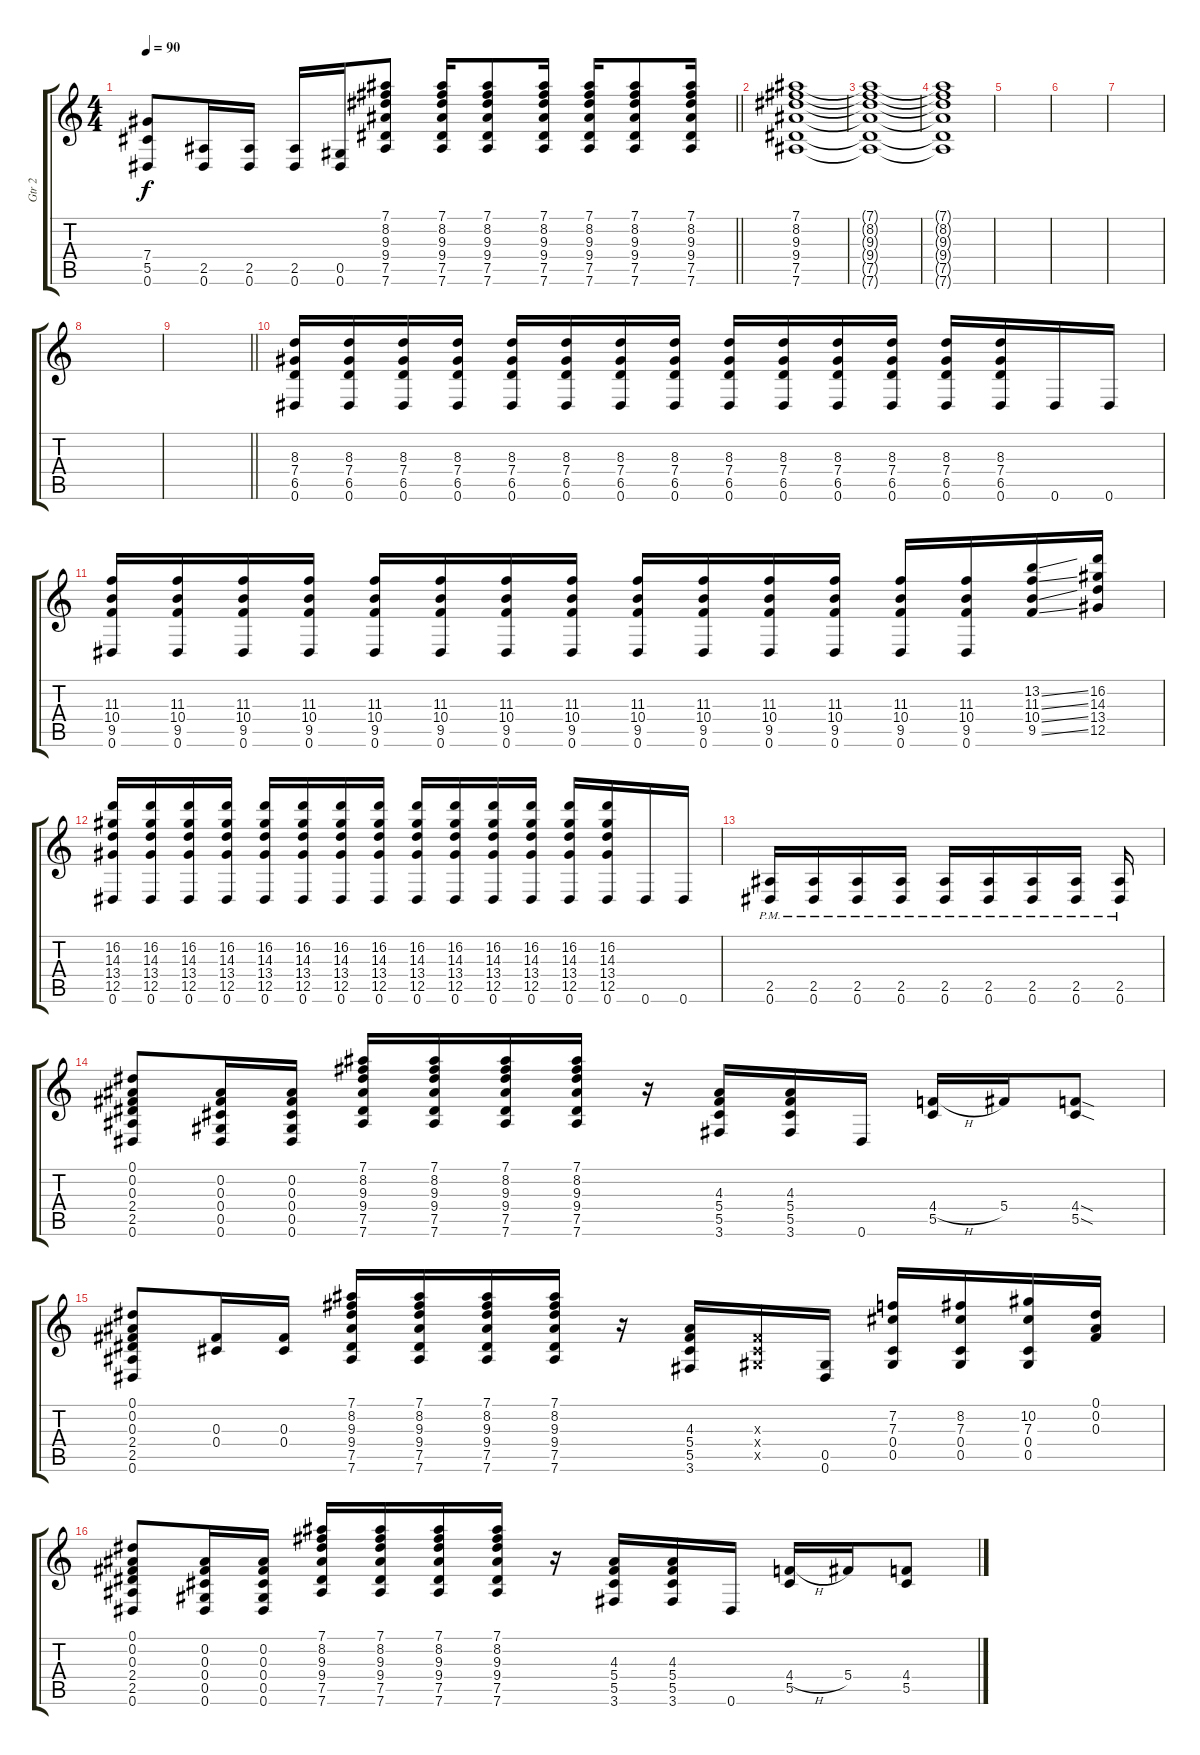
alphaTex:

\track ("Gtr 2" "Gtr 2") {instrument overdrivenguitar}
\staff {score tabs}
\tuning (Eb4 Bb3 Gb3 Db3 Ab2 Eb2) {hide}
\ts (4 4)
\tempo 90
\clef g2
\barLineRight lightlight
\ks c
(7.4 5.5 0.6).8{dy f} (2.5 0.6).16 (2.5 0.6).16 (2.5 0.6).16 (0.5 0.6).16 (7.1 8.2 9.3 9.4 7.5 7.6).8 (7.1 8.2 9.3 9.4 7.5 7.6).16 (7.1 8.2 9.3 9.4 7.5 7.6).8 (7.1 8.2 9.3 9.4 7.5 7.6).16 (7.1 8.2 9.3 9.4 7.5 7.6).16 (7.1 8.2 9.3 9.4 7.5 7.6).8 (7.1 8.2 9.3 9.4 7.5 7.6).16 |
(7.1 8.2 9.3 9.4 7.5 7.6).1{volume 3} |
(7.1{t} 8.2{t} 9.3{t} 9.4{t} 7.5{t} 7.6{t}).1 |
(7.1{t} 8.2{t} 9.3{t} 9.4{t} 7.5{t} 7.6{t}).1 |
|
|
|
|
\barLineRight lightlight
|
(8.3 7.4 6.5 0.6).16{volume 13} (8.3 7.4 6.5 0.6).16 (8.3 7.4 6.5 0.6).16 (8.3 7.4 6.5 0.6).16 (8.3 7.4 6.5 0.6).16 (8.3 7.4 6.5 0.6).16 (8.3 7.4 6.5 0.6).16 (8.3 7.4 6.5 0.6).16 (8.3 7.4 6.5 0.6).16 (8.3 7.4 6.5 0.6).16 (8.3 7.4 6.5 0.6).16 (8.3 7.4 6.5 0.6).16 (8.3 7.4 6.5 0.6).16 (8.3 7.4 6.5 0.6).16 0.6.16 0.6.16 |
(11.3 10.4 9.5 0.6).16 (11.3 10.4 9.5 0.6).16 (11.3 10.4 9.5 0.6).16 (11.3 10.4 9.5 0.6).16 (11.3 10.4 9.5 0.6).16 (11.3 10.4 9.5 0.6).16 (11.3 10.4 9.5 0.6).16 (11.3 10.4 9.5 0.6).16 (11.3 10.4 9.5 0.6).16 (11.3 10.4 9.5 0.6).16 (11.3 10.4 9.5 0.6).16 (11.3 10.4 9.5 0.6).16 (11.3 10.4 9.5 0.6).16 (11.3 10.4 9.5 0.6).16 (13.2{ss} 11.3{ss} 10.4{ss} 9.5{ss}).16 (16.2 14.3 13.4 12.5).16 |
(16.2 14.3 13.4 12.5 0.6).16 (16.2 14.3 13.4 12.5 0.6).16 (16.2 14.3 13.4 12.5 0.6).16 (16.2 14.3 13.4 12.5 0.6).16 (16.2 14.3 13.4 12.5 0.6).16 (16.2 14.3 13.4 12.5 0.6).16 (16.2 14.3 13.4 12.5 0.6).16 (16.2 14.3 13.4 12.5 0.6).16 (16.2 14.3 13.4 12.5 0.6).16 (16.2 14.3 13.4 12.5 0.6).16 (16.2 14.3 13.4 12.5 0.6).16 (16.2 14.3 13.4 12.5 0.6).16 (16.2 14.3 13.4 12.5 0.6).16 (16.2 14.3 13.4 12.5 0.6).16 0.6.16 0.6.16 |
(2.5{pm} 0.6{pm}).16 (2.5{pm} 0.6{pm}).16 (2.5{pm} 0.6{pm}).16 (2.5{pm} 0.6{pm}).16 (2.5{pm} 0.6{pm}).16 (2.5{pm} 0.6{pm}).16 (2.5{pm} 0.6{pm}).16 (2.5{pm} 0.6{pm}).16 (2.5{pm} 0.6{pm}).16 |
(0.1 0.2 0.3 2.4 2.5 0.6).8{volume 13} (0.2 0.3 0.4 0.5 0.6).16 (0.2 0.3 0.4 0.5 0.6).16 (7.1 8.2 9.3 9.4 7.5 7.6).16 (7.1 8.2 9.3 9.4 7.5 7.6).16 (7.1 8.2 9.3 9.4 7.5 7.6).16 (7.1 8.2 9.3 9.4 7.5 7.6).16 r.16 (4.3 5.4 5.5 3.6).16 (4.3 5.4 5.5 3.6).16 0.6.16 (4.4{h} 5.5).16 5.4.16 (4.4{sod} 5.5{sod}).8 |
(0.1 0.2 0.3 2.4 2.5 0.6).8 (0.3 0.4).16 (0.3 0.4).16 (7.1 8.2 9.3 9.4 7.5 7.6).16 (7.1 8.2 9.3 9.4 7.5 7.6).16 (7.1 8.2 9.3 9.4 7.5 7.6).16 (7.1 8.2 9.3 9.4 7.5 7.6).16 r.16 (4.3 5.4 5.5 3.6).16 (0.3{x} 0.4{x} 0.5{x}).16 (0.5 0.6).16 (7.2 7.3 0.4 0.5).16 (8.2 7.3 0.4 0.5).16 (10.2 7.3 0.4 0.5).16 (0.1 0.2 0.3).16 |
(0.1 0.2 0.3 2.4 2.5 0.6).8 (0.2 0.3 0.4 0.5 0.6).16 (0.2 0.3 0.4 0.5 0.6).16 (7.1 8.2 9.3 9.4 7.5 7.6).16 (7.1 8.2 9.3 9.4 7.5 7.6).16 (7.1 8.2 9.3 9.4 7.5 7.6).16 (7.1 8.2 9.3 9.4 7.5 7.6).16 r.16 (4.3 5.4 5.5 3.6).16 (4.3 5.4 5.5 3.6).16 0.6.16 (4.4{h} 5.5).16 5.4.16 (4.4 5.5).8
